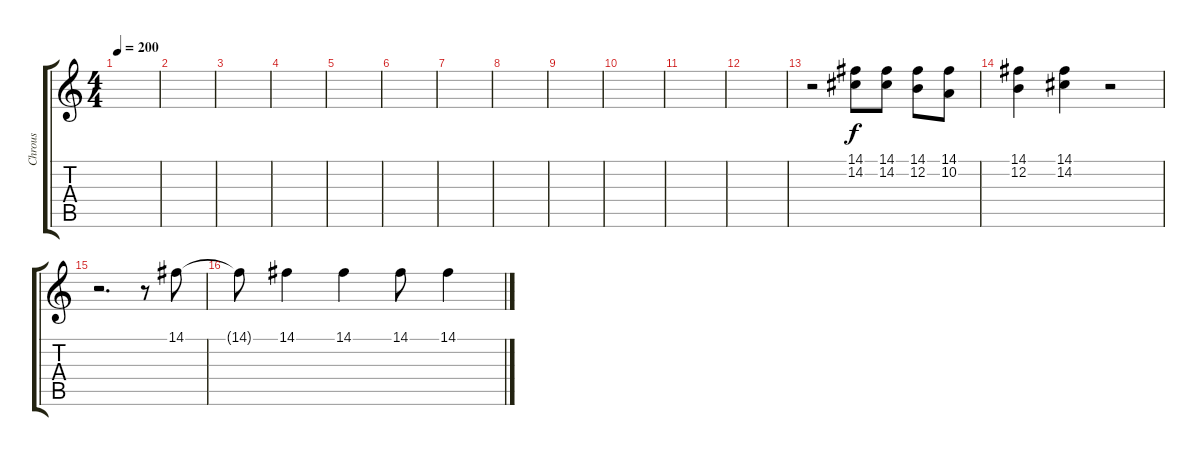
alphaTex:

\track ("Chrous" "Chrous") {instrument lead6voice}
\staff {score tabs}
\tuning (E4 B3 G3 D3 A2 E2) {hide}
\ts (4 4)
\tempo 200
\clef g2
\ks c
|
|
|
|
|
|
|
|
|
|
|
|
r.2 (14.1 14.2).8 (14.1 14.2).8 (14.1 12.2).8 (14.1 10.2).8 |
(14.1 12.2).4 (14.1 14.2).4 r.2 |
r.2{d} r.8 14.1.8 |
14.1{t}.8 14.1.4 14.1.4 14.1.8 14.1.4
